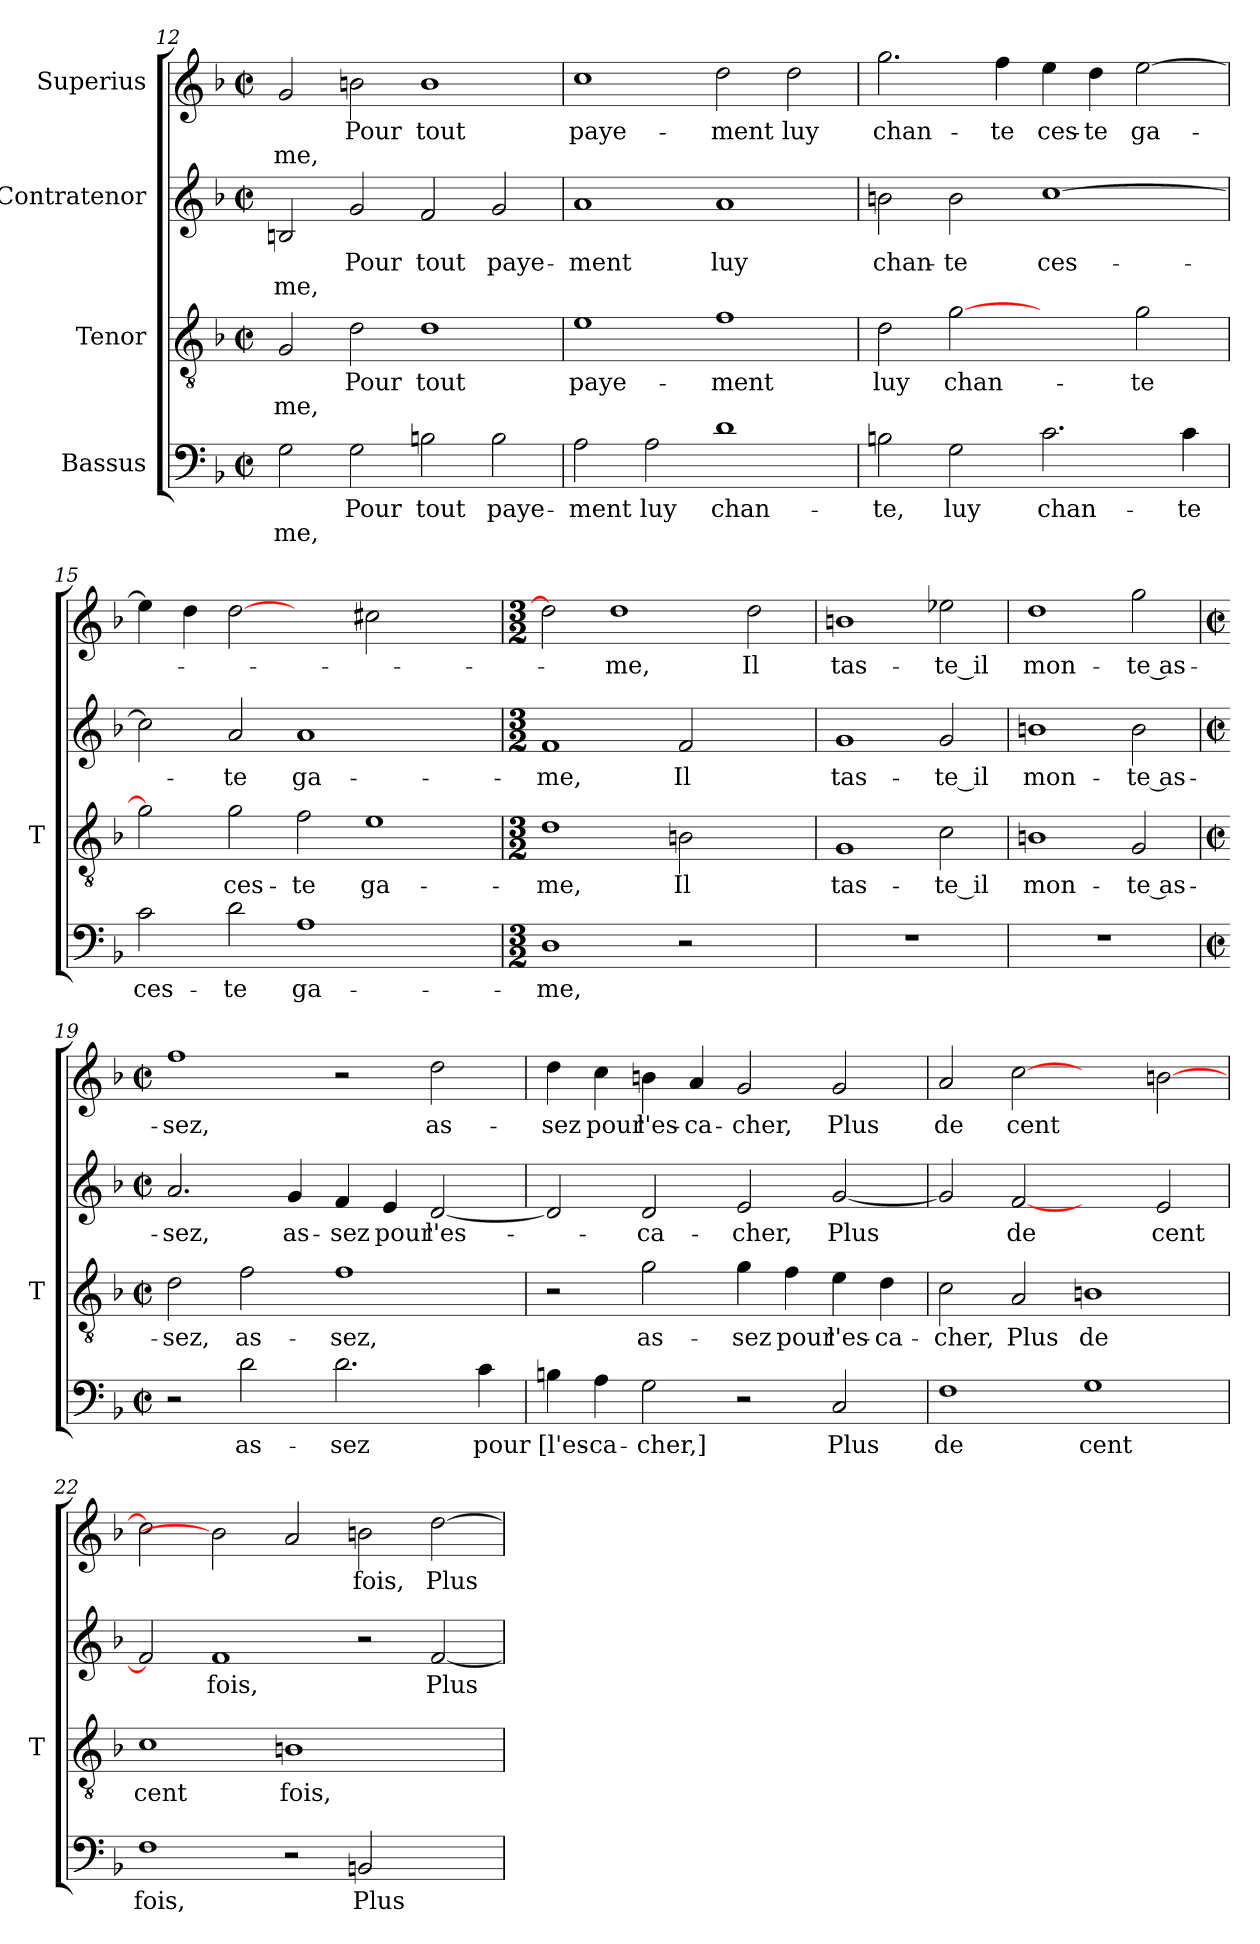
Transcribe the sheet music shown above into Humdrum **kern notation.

**kern	**text	**text	**kern	**text	**text	**kern	**text	**text	**kern	**text	**text
*part4	*part4	*part4	*part3	*part3	*part3	*part2	*part2	*part2	*part1	*part1	*part1
*staff4	*staff4	*staff4	*staff3	*staff3	*staff3	*staff2	*staff2	*staff2	*staff1	*staff1	*staff1
*I"Bassus	*	*	*I"Tenor	*	*	*I"Contratenor	*	*	*I"Superius	*	*
*	*	*	*I'T	*	*	*	*	*	*	*	*
*clefF4	*	*	*clefGv2	*	*	*clefG2	*	*	*clefG2	*	*
*k[b-]	*	*	*k[b-]	*	*	*k[b-]	*	*	*k[b-]	*	*
*F:	*	*	*F:	*	*	*F:	*	*	*F:	*	*
*M2/2	*	*	*M2/2	*	*	*M2/2	*	*	*M2/2	*	*
*met(c|)	*	*	*met(c|)	*	*	*met(c|)	*	*	*met(c|)	*	*
=12	=12	=12	=12	=12	=12	=12	=12	=12	=12	=12	=12
2G	.	-me,	2G	.	-me,	2Bn	.	-me,	2g	.	-me,
2G	-Pour	.	2d	-Pour	.	2g	-Pour	.	2b	-Pour	.
2Bn	-tout	.	1d	-tout	.	2f	-tout	.	1b	-tout	.
2B	paye-	.	.	.	.	2g	paye-	.	.	.	.
=13	=13	=13	=13	=13	=13	=13	=13	=13	=13	=13	=13
2A	-ment	.	1e	paye-	.	1a	-ment	.	1cc	paye-	.
2A	-luy	.	.	.	.	.	.	.	.	.	.
1d	chan-	.	1f	-ment	.	1a	-luy	.	2dd	-ment	.
.	.	.	.	.	.	.	.	.	2dd	-luy	.
=14	=14	=14	=14	=14	=14	=14	=14	=14	=14	=14	=14
2Bn	-te,	.	2d	-luy	.	2bn	chan-	.	2.gg	chan-	.
2G	-luy	.	[2g	chan-	.	2b	-te	.	.	.	.
.	.	.	.	.	.	.	.	.	4ff	-te	.
2.c	chan-	.	2ryy	.	.	[1cc	ces-	.	4ee	ces-	.
.	.	.	.	.	.	.	.	.	4dd	-te	.
.	.	.	2g	-te	.	.	.	.	[2ee	ga-	.
4c	-te	.	.	.	.	.	.	.	.	.	.
!!LO:PB:g=z
=15	=15	=15	=15	=15	=15	=15	=15	=15	=15	=15	=15
2c	ces-	.	2g]	.	.	2cc]	.	.	4ee]	.	.
.	.	.	.	.	.	.	.	.	4dd	.	.
2d	-te	.	2g	ces-	.	2a	-te	.	[2dd	.	.
1A	ga-	.	2f	-te	.	1a	ga-	.	2ryy	.	.
.	.	.	1e	ga-	.	.	.	.	2cc#X	.	.
2ryy	.	.	.	.	.	2ryy	.	.	2ryy	.	.
=16	=16	=16	=16	=16	=16	=16	=16	=16	=16	=16	=16
*M3/2	*	*	*M3/2	*	*	*M3/2	*	*	*M3/2	*	*
1D	-me,	.	1d	-me,	.	1f	-me,	.	2dd]	.	.
.	.	.	.	.	.	.	.	.	1dd	-me,	.
2r	.	.	2Bn	-Il	.	2f	-Il	.	.	.	.
2ryy	.	.	2ryy	.	.	2ryy	.	.	2dd	-Il	.
=17	=17	=17	=17	=17	=17	=17	=17	=17	=17	=17	=17
1.r	.	.	1G	tas-	.	1g	tas-	.	1b	tas-	.
.	.	.	2c	-te_il	.	2g	-te_il	.	2ee-X	-te_il	.
=18	=18	=18	=18	=18	=18	=18	=18	=18	=18	=18	=18
1.r	.	.	1Bn	mon-	.	1bn	mon-	.	1dd	mon-	.
.	.	.	2G	te as-	.	2b	te as-	.	2gg	te as-	.
=19	=19	=19	=19	=19	=19	=19	=19	=19	=19	=19	=19
*M2/2	*	*	*M2/2	*	*	*M2/2	*	*	*M2/2	*	*
*met(c|)	*	*	*met(c|)	*	*	*met(c|)	*	*	*met(c|)	*	*
2r	.	.	2d	-sez,	.	2.a	-sez,	.	1ff	-sez,	.
2d	as-	.	2f	as-	.	.	.	.	.	.	.
.	.	.	.	.	.	4g	as-	.	.	.	.
2.d	-sez	.	1f	-sez,	.	4f	-sez	.	2r	.	.
.	.	.	.	.	.	4e	-pour	.	.	.	.
.	.	.	.	.	.	[2d	l'es-	.	2dd	as-	.
4c	-pour	.	.	.	.	.	.	.	.	.	.
=20	=20	=20	=20	=20	=20	=20	=20	=20	=20	=20	=20
4Bn	[l'es-	.	2r	.	.	2d]	.	.	4dd	-sez	.
4A	ca-	.	.	.	.	.	.	.	4cc	-pour	.
2G	-cher,]	.	2g	as-	.	2d	ca-	.	4b	l'es-	.
.	.	.	.	.	.	.	.	.	4a	ca-	.
2r	.	.	4g	-sez	.	2e	-cher,	.	2g	-cher,	.
.	.	.	4f	-pour	.	.	.	.	.	.	.
2C	-Plus	.	4e	l'es-	.	[2g	-Plus	.	2g	-Plus	.
.	.	.	4d	ca-	.	.	.	.	.	.	.
=21	=21	=21	=21	=21	=21	=21	=21	=21	=21	=21	=21
1F	-de	.	2c	-cher,	.	2g]	.	.	2a	-de	.
.	.	.	2A	-Plus	.	[2f	-de	.	[2cc	-cent	.
1G	-cent	.	1Bn	-de	.	2ryy	.	.	2ryy	.	.
.	.	.	.	.	.	2e	-cent	.	[2b	.	.
=22	=22	=22	=22	=22	=22	=22	=22	=22	=22	=22	=22
1F	-fois,	.	1c	-cent	.	2f]	.	.	2cc]	.	.
.	.	.	.	.	.	1f	-fois,	.	2b]	.	.
2r	.	.	1Bn	-fois,	.	.	.	.	2a	.	.
2BBn	-Plus	.	.	.	.	2r	.	.	2b	-fois,	.
2ryy	.	.	2ryy	.	.	[2f	-Plus	.	[2dd	-Plus	.
=	=	=	=	=	=	=	=	=	=	=	=
*-	*-	*-	*-	*-	*-	*-	*-	*-	*-	*-	*-
